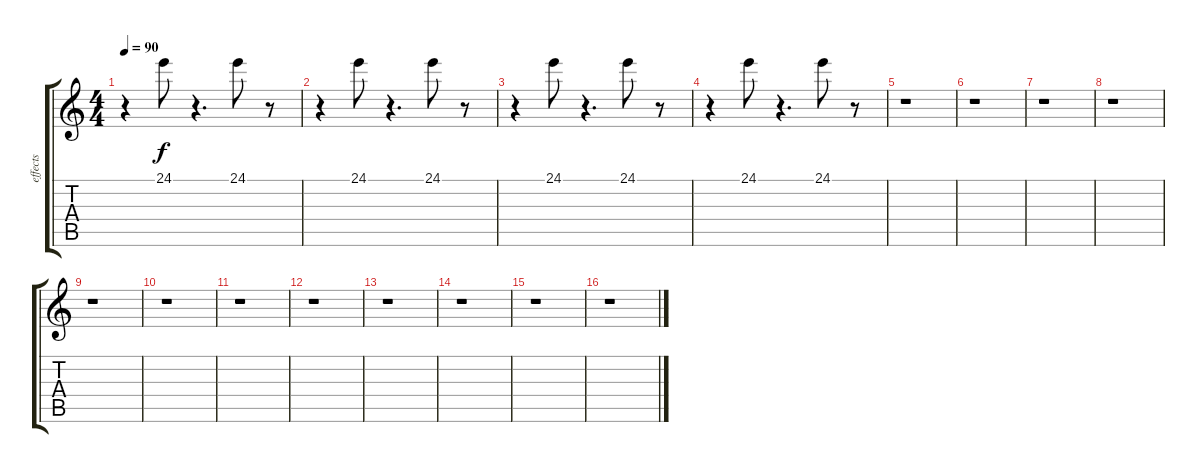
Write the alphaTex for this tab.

\track ("effects" "effects") {instrument telephonering}
\staff {score tabs}
\tuning (E4 B3 G3 D3 A2 E2) {hide}
\ts (4 4)
\tempo 90
\clef g2
\ks c
r.4{dy f} 24.1.8 r.4{d} 24.1.8 r.8 |
r.4 24.1.8 r.4{d} 24.1.8 r.8 |
r.4 24.1.8 r.4{d} 24.1.8 r.8 |
r.4 24.1.8 r.4{d} 24.1.8 r.8 |
r.1 |
r.1 |
r.1 |
r.1 |
r.1 |
r.1 |
r.1 |
r.1 |
r.1 |
r.1 |
r.1 |
r.1
